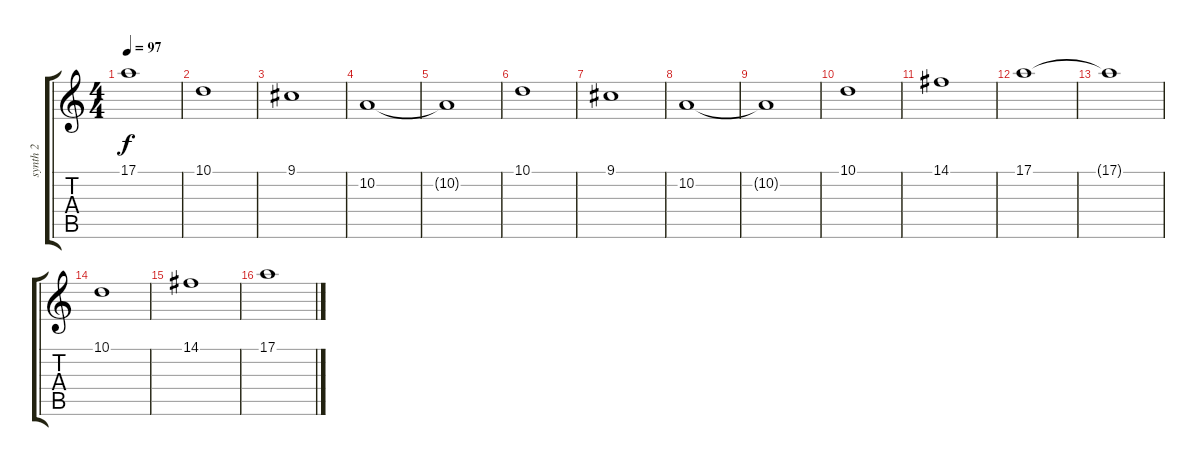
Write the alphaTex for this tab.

\track ("synth 2" "synth 2") {instrument synthstrings2}
\staff {score tabs}
\tuning (E4 B3 G3 D3 A2 E2) {hide}
\ts (4 4)
\tempo 97
\clef g2
\ks c
17.1{t}.1{dy f} |
10.1.1 |
9.1.1 |
10.2.1 |
10.2{t}.1 |
10.1.1 |
9.1.1 |
10.2.1 |
10.2{t}.1 |
10.1.1 |
14.1.1 |
17.1.1 |
17.1{t}.1 |
10.1.1 |
14.1.1 |
17.1.1
